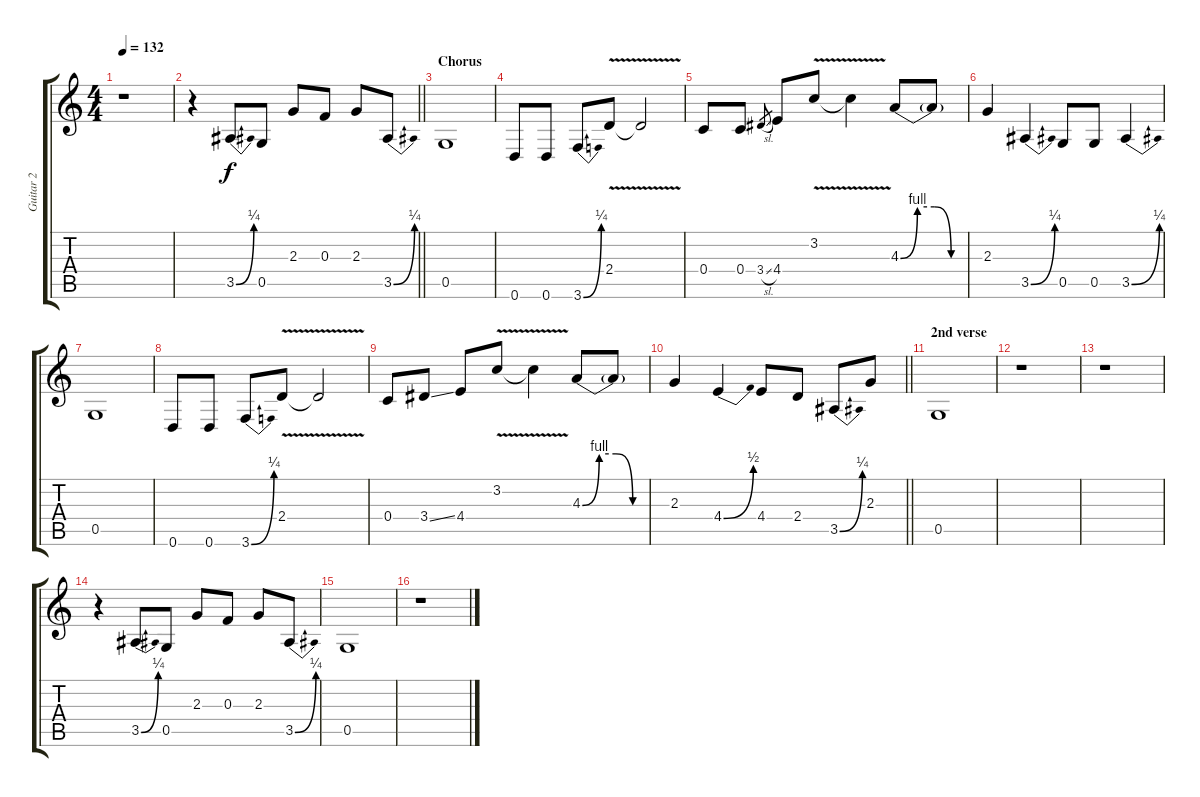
\track ("Guitar 2" "Guitar 2") {instrument overdrivenguitar}
\staff {score tabs}
\tuning (D4 A3 F3 C3 G2 D2) {hide}
\ts (4 4)
\tempo 132
\clef g2
\ks c
r.1{dy f} |
\barLineRight lightlight
r.4 3.5{be (bend 0 0 60 1)}.8 0.5.8 2.3.8 0.3.8 2.3.8 3.5{be (bend 0 0 60 1)}.8 |
\section ("" "Chorus")
0.5.1 |
0.6.8 0.6.8 3.6{be (bend 0 0 60 1)}.8 2.4{v}.8 2.4{t}.2 |
0.4.8 0.4.8 3.4{sl}.8{gr} 4.4.8 3.2{v}.8 3.2{t}.4 4.3{be (custom 0 0 15 4 30 4 45 0 60 0)}.8 4.3{t}.8 |
2.3.4 3.5{be (bend 0 0 60 1)}.4 0.5.8 0.5.8 3.5{be (bend 0 0 60 1)}.4 |
0.5.1 |
0.6.8 0.6.8 3.6{be (bend 0 0 60 1)}.8 2.4{v}.8 2.4{t}.2 |
0.4.8 3.4{ss}.8 4.4.8 3.2{v}.8 3.2{t}.4 4.3{be (custom 0 0 15 4 30 4 45 0 60 0)}.8 4.3{t}.8 |
\barLineRight lightlight
2.3.4 4.4{be (bend 0 0 60 2)}.4 4.4.8 2.4.8 3.5{be (bend 0 0 60 1)}.8 2.3.8 |
\section ("" "2nd verse")
0.5.1 |
r.1 |
r.1 |
r.4 3.5{be (bend 0 0 60 1)}.8 0.5.8 2.3.8 0.3.8 2.3.8 3.5{be (bend 0 0 60 1)}.8 |
0.5.1 |
r.1
